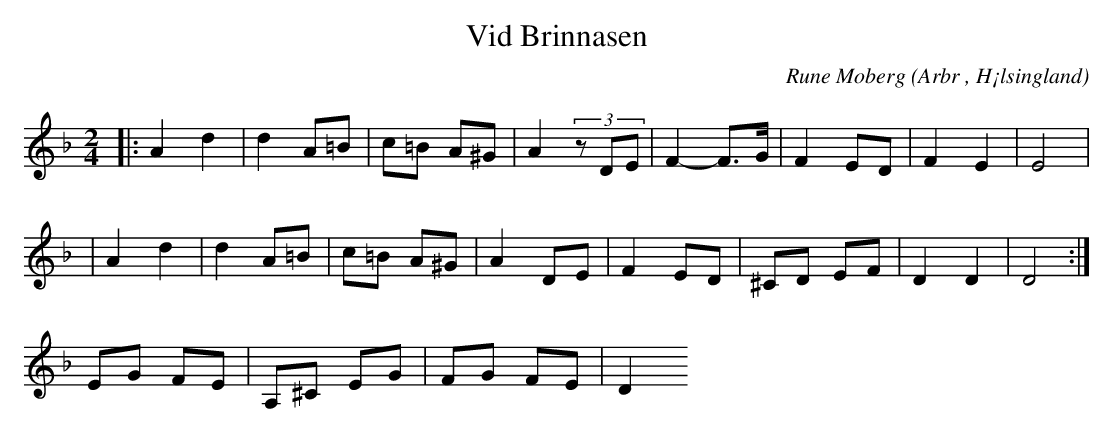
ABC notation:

X:1
T:Vid Brinnasen
C: Rune Moberg
O:Arbr , H¡lsingland
M:2/4
L:1/8
K:Dm
|:A2 d2|d2 A=B|c=B A^G|A2 (3zDE| F2-F>G| F2 ED|F2 E2|E4|
| A2 d2|d2 A=B|c=B A^G|A2 DE|F2 ED|^CD EF|D2 D2|D4:|
EG FE|A,^C EG|FG FE|D2
